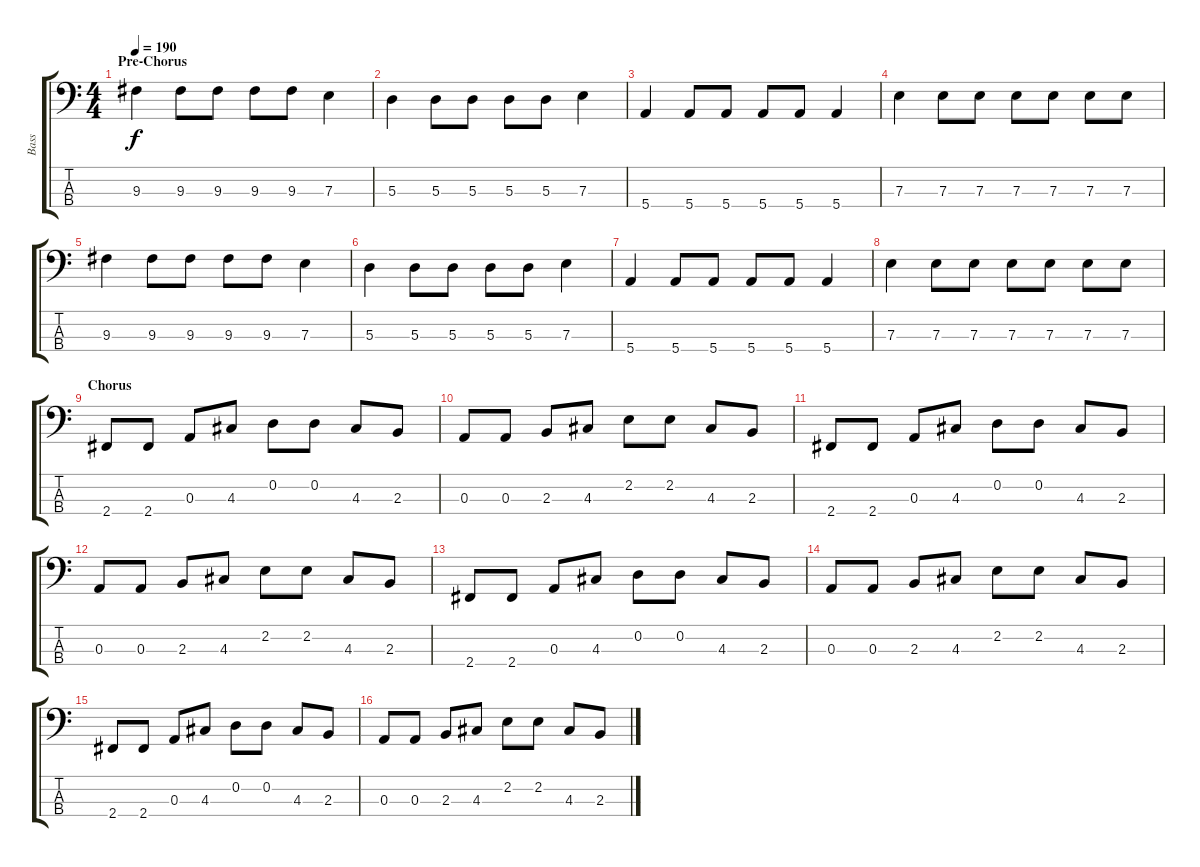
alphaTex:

\track ("Bass" "Bass") {instrument electricbassfinger}
\staff {score tabs}
\tuning (G2 D2 A1 E1) {hide}
\ts (4 4)
\section ("" "Pre-Chorus")
\tempo 190
\clef f4
\ks c
9.3.4{dy f} 9.3.8 9.3.8 9.3.8 9.3.8 7.3.4 |
5.3.4 5.3.8 5.3.8 5.3.8 5.3.8 7.3.4 |
5.4.4 5.4.8 5.4.8 5.4.8 5.4.8 5.4.4 |
7.3.4 7.3.8 7.3.8 7.3.8 7.3.8 7.3.8 7.3.8 |
9.3.4 9.3.8 9.3.8 9.3.8 9.3.8 7.3.4 |
5.3.4 5.3.8 5.3.8 5.3.8 5.3.8 7.3.4 |
5.4.4 5.4.8 5.4.8 5.4.8 5.4.8 5.4.4 |
7.3.4 7.3.8 7.3.8 7.3.8 7.3.8 7.3.8 7.3.8 |
\section ("" "Chorus")
2.4.8 2.4.8 0.3.8 4.3.8 0.2.8 0.2.8 4.3.8 2.3.8 |
0.3.8 0.3.8 2.3.8 4.3.8 2.2.8 2.2.8 4.3.8 2.3.8 |
2.4.8 2.4.8 0.3.8 4.3.8 0.2.8 0.2.8 4.3.8 2.3.8 |
0.3.8 0.3.8 2.3.8 4.3.8 2.2.8 2.2.8 4.3.8 2.3.8 |
2.4.8 2.4.8 0.3.8 4.3.8 0.2.8 0.2.8 4.3.8 2.3.8 |
0.3.8 0.3.8 2.3.8 4.3.8 2.2.8 2.2.8 4.3.8 2.3.8 |
2.4.8 2.4.8 0.3.8 4.3.8 0.2.8 0.2.8 4.3.8 2.3.8 |
0.3.8 0.3.8 2.3.8 4.3.8 2.2.8 2.2.8 4.3.8 2.3.8
